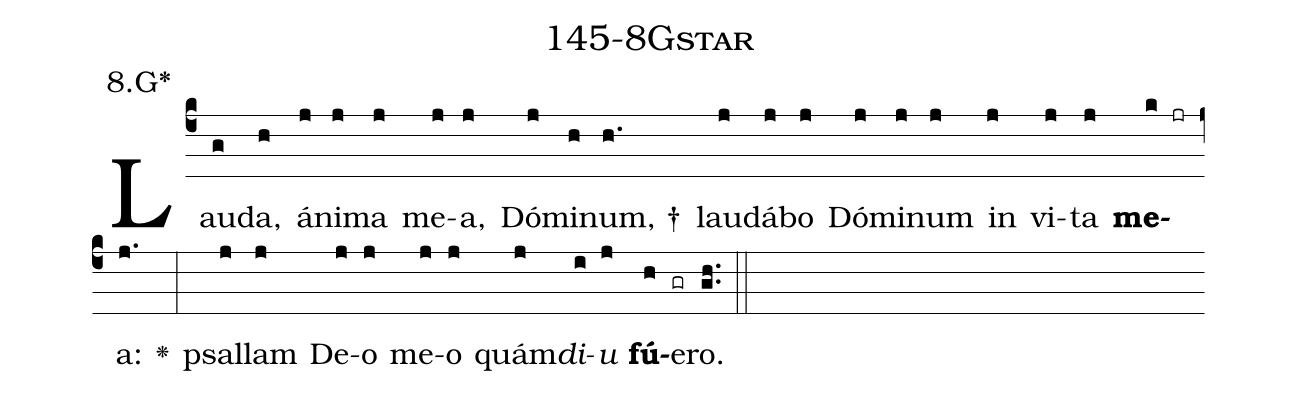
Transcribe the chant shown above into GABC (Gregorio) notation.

name: 145-8Gstar;
annotation: 8.G*;
%%
(c4)Lau(g)da,(h) á(j)ni(j)ma(j) me(j)a,(j) Dó(j)mi(h)num, †(h.) lau(j)dá(j)bo(j) Dó(j)mi(j)num(j) in(j) vi(j)ta(j) <b>me</b>(k jr)a:(j.) <v>\greheightstar</v>(:) psal(j)lam(j) De(j)o(j) me(j)o(j) quám(j)<i>di</i>(i)<i>u</i>(j) <b>fú</b>(h)e(gr)ro.(gh..) (::)


%E(j) u(j) o(i) u(j) a(h) e.(gh..) (::)
